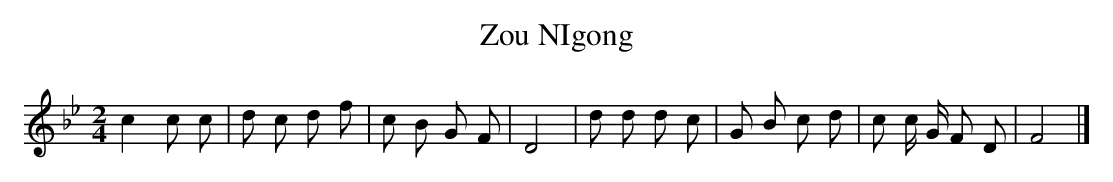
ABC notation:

X:1
T: Zou NIgong
L: 1/8
M: 2/4
K: Bb
c2c c [I:setbarnb 1]|
d c d f |
c B G F |
D4 |
d d d c |
G B c d |
c c/ G/ F D |
F4 |]
